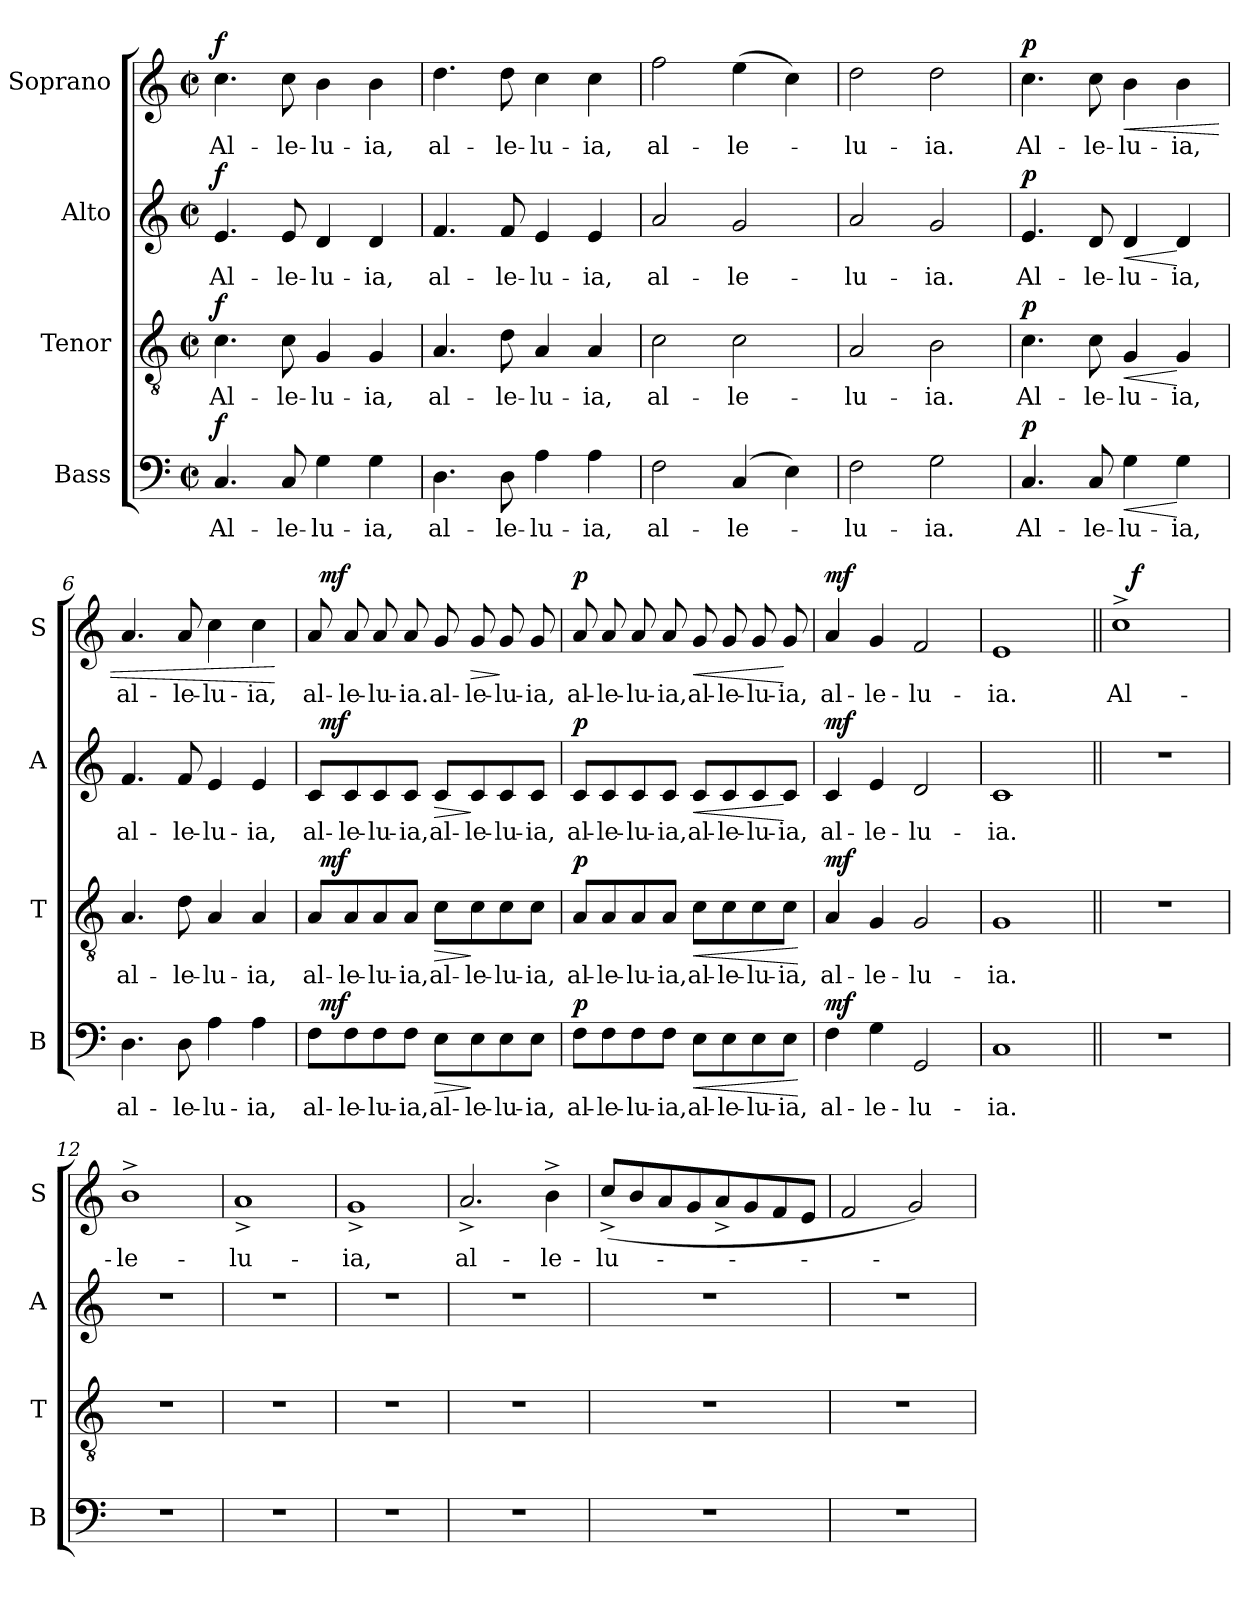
**kern	**text	**dynam	**kern	**text	**dynam	**kern	**text	**dynam	**kern	**text	**dynam
*part4	*part4	*part4	*part3	*part3	*part3	*part2	*part2	*part2	*part1	*part1	*part1
*staff4	*staff4	*staff4	*staff3	*staff3	*staff3	*staff2	*staff2	*staff2	*staff1	*staff1	*staff1
*I"Bass	*	*	*I"Tenor	*	*	*I"Alto	*	*	*I"Soprano	*	*
*I'B	*	*	*I'T	*	*	*I'A	*	*	*I'S	*	*
*clefF4	*	*	*clefGv2	*	*	*clefG2	*	*	*clefG2	*	*
*k[]	*	*	*k[]	*	*	*k[]	*	*	*k[]	*	*
*C:	*	*	*C:	*	*	*C:	*	*	*C:	*	*
*M2/2	*	*	*M2/2	*	*	*M2/2	*	*	*M2/2	*	*
*met(c|)	*	*	*met(c|)	*	*	*met(c|)	*	*	*met(c|)	*	*
*MM164	*	*	*MM164	*	*	*MM164	*	*	*MM164	*	*
=1	=1	=1	=1	=1	=1	=1	=1	=1	=1	=1	=1
!	!	!LO:DY:a	!	!	!LO:DY:a	!	!	!LO:DY:a	!	!	!LO:DY:a
4.C/	Al-	f	4.c\	Al-	f	4.e/	Al-	f	4.cc\	Al-	f
8C/	-le-	.	8c\	-le-	.	8e/	-le-	.	8cc\	-le-	.
4G\	-lu-	.	4G/	-lu-	.	4d/	-lu-	.	4b\	-lu-	.
4G\	-ia,	.	4G/	-ia,	.	4d/	-ia,	.	4b\	-ia,	.
=2	=2	=2	=2	=2	=2	=2	=2	=2	=2	=2	=2
4.D\	al-	.	4.A/	al-	.	4.f/	al-	.	4.dd\	al-	.
8D\	-le-	.	8d\	-le-	.	8f/	-le-	.	8dd\	-le-	.
4A\	-lu-	.	4A/	-lu-	.	4e/	-lu-	.	4cc\	-lu-	.
4A\	-ia,	.	4A/	-ia,	.	4e/	-ia,	.	4cc\	-ia,	.
=3	=3	=3	=3	=3	=3	=3	=3	=3	=3	=3	=3
2F\	al-	.	2c\	al-	.	2a/	al-	.	2ff\	al-	.
(4C/	-le-	.	2c\	-le-	.	2g/	-le-	.	(4ee\	-le-	.
4E\)	.	.	.	.	.	.	.	.	4cc\)	.	.
=4	=4	=4	=4	=4	=4	=4	=4	=4	=4	=4	=4
2F\	-lu-	.	2A/	-lu-	.	2a/	-lu-	.	2dd\	-lu-	.
2G\	-ia.	.	2B\	-ia.	.	2g/	-ia.	.	2dd\	-ia.	.
=5	=5	=5	=5	=5	=5	=5	=5	=5	=5	=5	=5
!	!	!LO:DY:a	!	!	!LO:DY:a	!	!	!LO:DY:a	!	!	!LO:DY:a
4.C/	Al-	p	4.c\	Al-	p	4.e/	Al-	p	4.cc\	Al-	p
8C/	-le-	.	8c\	-le-	.	8d/	-le-	.	8cc\	-le-	.
!	!	!LO:HP:b	!	!	!LO:HP:b	!	!	!LO:HP:b	!	!	!LO:HP:b
4G\	-lu-	<	4G/	-lu-	<	4d/	-lu-	<	4b\	-lu-	<
4G\	-ia,	[	4G/	-ia,	[	4d/	-ia,	[	4b\	-ia,	.
!!LO:LB:g=z
=6	=6	=6	=6	=6	=6	=6	=6	=6	=6	=6	=6
4.D\	al-	.	4.A/	al-	.	4.f/	al-	.	4.a/	al-	.
8D\	-le-	.	8d\	-le-	.	8f/	-le-	.	8a/	-le-	.
4A\	-lu-	.	4A/	-lu-	.	4e/	-lu-	.	4cc\	-lu-	.
4A\	-ia,	.	4A/	-ia,	.	4e/	-ia,	.	4cc\	-ia,	.
.	.	.	.	.	.	.	.	.	.	.	[
=7	=7	=7	=7	=7	=7	=7	=7	=7	=7	=7	=7
*^	*	*	*^	*	*	*^	*	*	*^	*	*
8F\L	32ryy	al-	.	8A/L	32ryy	al-	.	8c/L	32ryy	al-	.	8a/	32ryy	al-	.
!	!	!	!LO:DY:a	!	!	!	!LO:DY:a	!	!	!	!LO:DY:a	!	!	!	!LO:DY:a
.	2ryy	.	mf	.	2ryy	.	mf	.	2ryy	.	mf	.	2ryy	.	mf
8F\	.	-le-	.	8A/	.	-le-	.	8c/	.	-le-	.	8a/	.	-le-	.
8F\	.	-lu-	.	8A/	.	-lu-	.	8c/	.	-lu-	.	8a/	.	-lu-	.
8F\J	.	-ia,	.	8A/J	.	-ia,	.	8c/J	.	-ia,	.	8a/	.	-ia.	.
!	!	!	!LO:HP:b	!	!	!	!LO:HP:b	!	!	!	!LO:HP:b	!	!	!	!
8E\L	.	al-	>	8c\L	.	al-	>	8c/L	.	al-	>	8g/	.	al-	.
.	4...ryy	.	.	.	4...ryy	.	.	.	4...ryy	.	.	.	4...ryy	.	.
!	!	!	!	!	!	!	!	!	!	!	!	!	!	!	!LO:HP:b
8E\	.	-le-	]	8c\	.	-le-	]	8c/	.	-le-	]	8g/	.	-le-	>
8E\	.	-lu-	.	8c\	.	-lu-	.	8c/	.	-lu-	.	8g/	.	-lu-	]
8E\J	.	-ia,	.	8c\J	.	-ia,	.	8c/J	.	-ia,	.	8g/	.	-ia,	.
=8	=8	=8	=8	=8	=8	=8	=8	=8	=8	=8	=8	=8	=8	=8	=8
!	!	!	!LO:DY:a	!	!	!	!LO:DY:a	!	!	!	!LO:DY:a	!	!	!	!LO:DY:a
*v	*v	*	*	*	*	*	*	*v	*v	*	*	*v	*v	*	*
*	*	*	*v	*v	*	*	*	*	*	*	*	*
8F\L	al-	p	8A/L	al-	p	8c/L	al-	p	8a/	al-	p
8F\	-le-	.	8A/	-le-	.	8c/	-le-	.	8a/	-le-	.
8F\	-lu-	.	8A/	-lu-	.	8c/	-lu-	.	8a/	-lu-	.
8F\J	-ia,	.	8A/J	-ia,	.	8c/J	-ia,	.	8a/	-ia,	.
!	!	!LO:HP:b	!	!	!LO:HP:b	!	!	!LO:HP:b	!	!	!LO:HP:b
8E\L	al-	<	8c\L	al-	<	8c/L	al-	<	8g/	al-	<
8E\	-le-	.	8c\	-le-	.	8c/	-le-	.	8g/	-le-	.
8E\	-lu-	.	8c\	-lu-	.	8c/	-lu-	.	8g/	-lu-	.
8E\J	-ia,	.	8c\J	-ia,	.	8c/J	-ia,	[	8g/	-ia,	[
.	.	[	.	.	[	.	.	.	.	.	.
=9	=9	=9	=9	=9	=9	=9	=9	=9	=9	=9	=9
!	!	!LO:DY:a	!	!	!LO:DY:a	!	!	!LO:DY:a	!	!	!LO:DY:a
4F\	al-	mf	4A/	al-	mf	4c/	al-	mf	4a/	al-	mf
4G\	-le-	.	4G/	-le-	.	4e/	-le-	.	4g/	-le-	.
2GG/	-lu-	.	2G/	-lu-	.	2d/	-lu-	.	2f/	-lu-	.
=10	=10	=10	=10	=10	=10	=10	=10	=10	=10	=10	=10
1C	-ia.	.	1G	-ia.	.	1c	-ia.	.	1e	-ia.	.
!!LO:PB:g=z
=11||	=11||	=11||	=11||	=11||	=11||	=11||	=11||	=11||	=11||	=11||	=11||
*	*	*	*	*	*	*	*	*	*^	*	*
1r	.	.	1r	.	.	1r	.	.	1cc^>	16ryy	Al-	.
!	!	!	!	!	!	!	!	!	!	!	!	!LO:DY:a
.	.	.	.	.	.	.	.	.	.	2...ryy	.	f
*	*	*	*	*	*	*	*	*	*v	*v	*	*
=12	=12	=12	=12	=12	=12	=12	=12	=12	=12	=12	=12
1r	.	.	1r	.	.	1r	.	.	1b^>	-le-	.
=13	=13	=13	=13	=13	=13	=13	=13	=13	=13	=13	=13
1r	.	.	1r	.	.	1r	.	.	1a^>	-lu-	.
=14	=14	=14	=14	=14	=14	=14	=14	=14	=14	=14	=14
1r	.	.	1r	.	.	1r	.	.	1g^>	-ia,	.
=15	=15	=15	=15	=15	=15	=15	=15	=15	=15	=15	=15
1r	.	.	1r	.	.	1r	.	.	2.a^>/	al-	.
.	.	.	.	.	.	.	.	.	4b^>\	-le-	.
=16	=16	=16	=16	=16	=16	=16	=16	=16	=16	=16	=16
1r	.	.	1r	.	.	1r	.	.	(8cc^>/L	-lu-	.
.	.	.	.	.	.	.	.	.	8b/	.	.
.	.	.	.	.	.	.	.	.	8a/	.	.
.	.	.	.	.	.	.	.	.	8g/	.	.
.	.	.	.	.	.	.	.	.	8a^>/	.	.
.	.	.	.	.	.	.	.	.	8g/	.	.
.	.	.	.	.	.	.	.	.	8f/	.	.
.	.	.	.	.	.	.	.	.	8e/J	.	.
=17	=17	=17	=17	=17	=17	=17	=17	=17	=17	=17	=17
1r	.	.	1r	.	.	1r	.	.	2f/	.	.
.	.	.	.	.	.	.	.	.	2g/)	.	.
=	=	=	=	=	=	=	=	=	=	=	=
*-	*-	*-	*-	*-	*-	*-	*-	*-	*-	*-	*-
